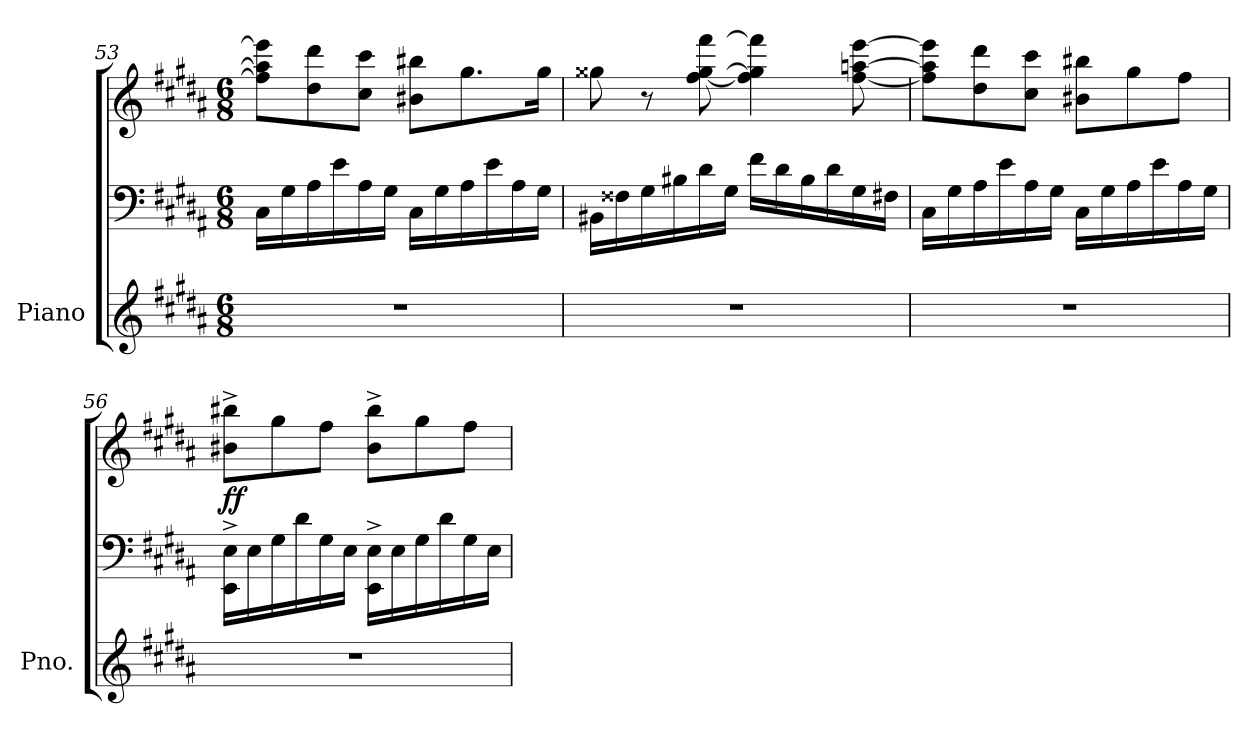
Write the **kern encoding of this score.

**kern	**kern	**kern	**dynam
*part1	*part1	*part1	*part1
*staff3	*staff2	*staff1	*staff1/2/3
*I"Piano	*	*	*
*I'Pno.	*	*	*
*clefG2	*clefF4	*clefG2	*
*k[f#c#g#d#a#]	*k[f#c#g#d#a#]	*k[f#c#g#d#a#]	*
*M6/8	*M6/8	*M6/8	*
=53	=53	=53	=53
2.r	16C#\LL	8ff#\] 8aa\] 8eee\]L	.
.	16G#\	.	.
.	16A#\	8dd#\ 8ddd#\	.
.	16e\	.	.
.	16A#\	8cc#\ 8ccc#\J	.
.	16G#\JJ	.	.
.	16C#\LL	8b#X\ 8bb#X\L	.
.	16G#\	.	.
.	16A#\	8.gg#\	.
.	16e\	.	.
.	16A#\	.	.
.	16G#\JJ	16gg#\Jk	.
=54	=54	=54	=54
2.r	16BB#X\LL	8gg##X\	.
.	16F##X\	.	.
.	16G#\	8r	.
.	16B#X\	.	.
.	16d#\	[8ff#\ [8gg##\ [8fff#\	.
.	16G#\JJ	.	.
.	16f#\LL	4ff#\] 4gg##\] 4fff#\]	.
.	16d#\	.	.
.	16B#\	.	.
.	16d#\	.	.
.	16G#\	[8ff#\ [8aan\ [8eee\	.
.	16F#X\JJ	.	.
!!LO:LB:g=z
=55	=55	=55	=55
2.r	16C#\LL	8ff#\] 8aa\] 8eee\]L	.
.	16G#\	.	.
.	16A#\	8dd#\ 8ddd#\	.
.	16e\	.	.
.	16A#\	8cc#\ 8ccc#\J	.
.	16G#\JJ	.	.
.	16C#\LL	8b#X\ 8bb#X\L	.
.	16G#\	.	.
.	16A#\	8gg#\	.
.	16e\	.	.
.	16A#\	8ff#\J	.
.	16G#\JJ	.	.
=56	=56	=56	=56
!	!	!	!LO:DY:b
2.r	16EE\^ 16E\^LL	8b#X\^ 8bb#X\^L	ff
.	16E\	.	.
.	16G#\	8gg#\	.
.	16d#\	.	.
.	16G#\	8ff#\J	.
.	16E\JJ	.	.
.	16EE\^ 16E\^LL	8b#\^ 8bb#\^L	.
.	16E\	.	.
.	16G#\	8gg#\	.
.	16d#\	.	.
.	16G#\	8ff#\J	.
.	16E\JJ	.	.
=	=	=	=
*-	*-	*-	*-
